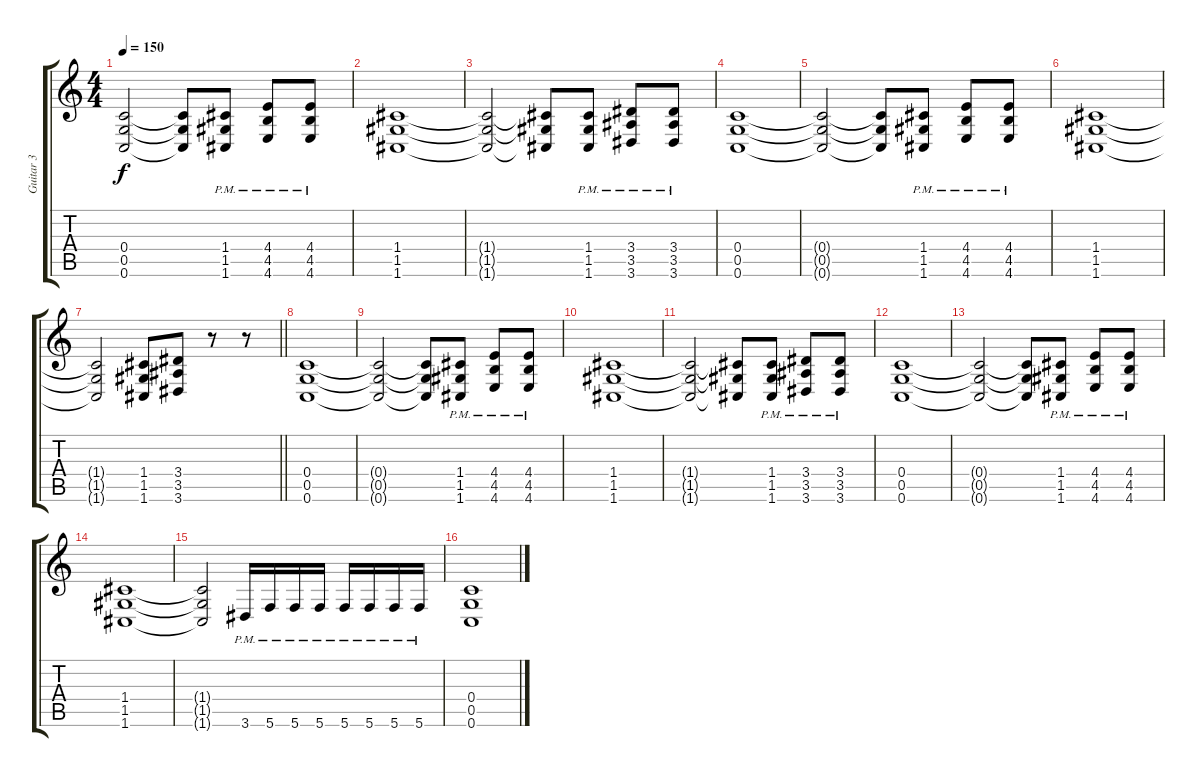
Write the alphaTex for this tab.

\track ("Guitar 3" "Guitar 3") {instrument distortionguitar}
\staff {score tabs}
\tuning (D4 A3 F3 C3 G2 C2) {hide}
\ts (4 4)
\tempo 150
\clef g2
\ks c
(0.4{t} 0.5{t} 0.6{t}).2{dy f} (0.4{t} 0.5{t} 0.6{t}).8 (1.4{pm} 1.5{pm} 1.6{pm}).8 (4.4{pm} 4.5{pm} 4.6{pm}).8 (4.4{pm} 4.5{pm} 4.6{pm}).8 |
(1.4 1.5 1.6).1 |
(1.4{t} 1.5{t} 1.6{t}).2 (1.4{t} 1.5{t} 1.6{t}).8 (1.4{pm} 1.5{pm} 1.6{pm}).8 (3.4{pm} 3.5{pm} 3.6{pm}).8 (3.4{pm} 3.5{pm} 3.6{pm}).8 |
(0.4 0.5 0.6).1 |
(0.4{t} 0.5{t} 0.6{t}).2 (0.4{t} 0.5{t} 0.6{t}).8 (1.4{pm} 1.5{pm} 1.6{pm}).8 (4.4{pm} 4.5{pm} 4.6{pm}).8 (4.4{pm} 4.5{pm} 4.6{pm}).8 |
(1.4 1.5 1.6).1 |
\barLineRight lightlight
(1.4{t} 1.5{t} 1.6{t}).2 (1.4 1.5 1.6).8 (3.4 3.5 3.6).8 r.8 r.8 |
(0.4 0.5 0.6).1 |
(0.4{t} 0.5{t} 0.6{t}).2 (0.4{t} 0.5{t} 0.6{t}).8 (1.4{pm} 1.5{pm} 1.6{pm}).8 (4.4{pm} 4.5{pm} 4.6{pm}).8 (4.4{pm} 4.5{pm} 4.6{pm}).8 |
(1.4 1.5 1.6).1 |
(1.4{t} 1.5{t} 1.6{t}).2 (1.4{t} 1.5{t} 1.6{t}).8 (1.4{pm} 1.5{pm} 1.6{pm}).8 (3.4{pm} 3.5{pm} 3.6{pm}).8 (3.4{pm} 3.5{pm} 3.6{pm}).8 |
(0.4 0.5 0.6).1 |
(0.4{t} 0.5{t} 0.6{t}).2 (0.4{t} 0.5{t} 0.6{t}).8 (1.4{pm} 1.5{pm} 1.6{pm}).8 (4.4{pm} 4.5{pm} 4.6{pm}).8 (4.4{pm} 4.5{pm} 4.6{pm}).8 |
(1.4 1.5 1.6).1 |
(1.4{t} 1.5{t} 1.6{t}).2 3.6{pm}.16 5.6{pm}.16 5.6{pm}.16 5.6{pm}.16 5.6{pm}.16 5.6{pm}.16 5.6{pm}.16 5.6{pm}.16 |
(0.4 0.5 0.6).1
